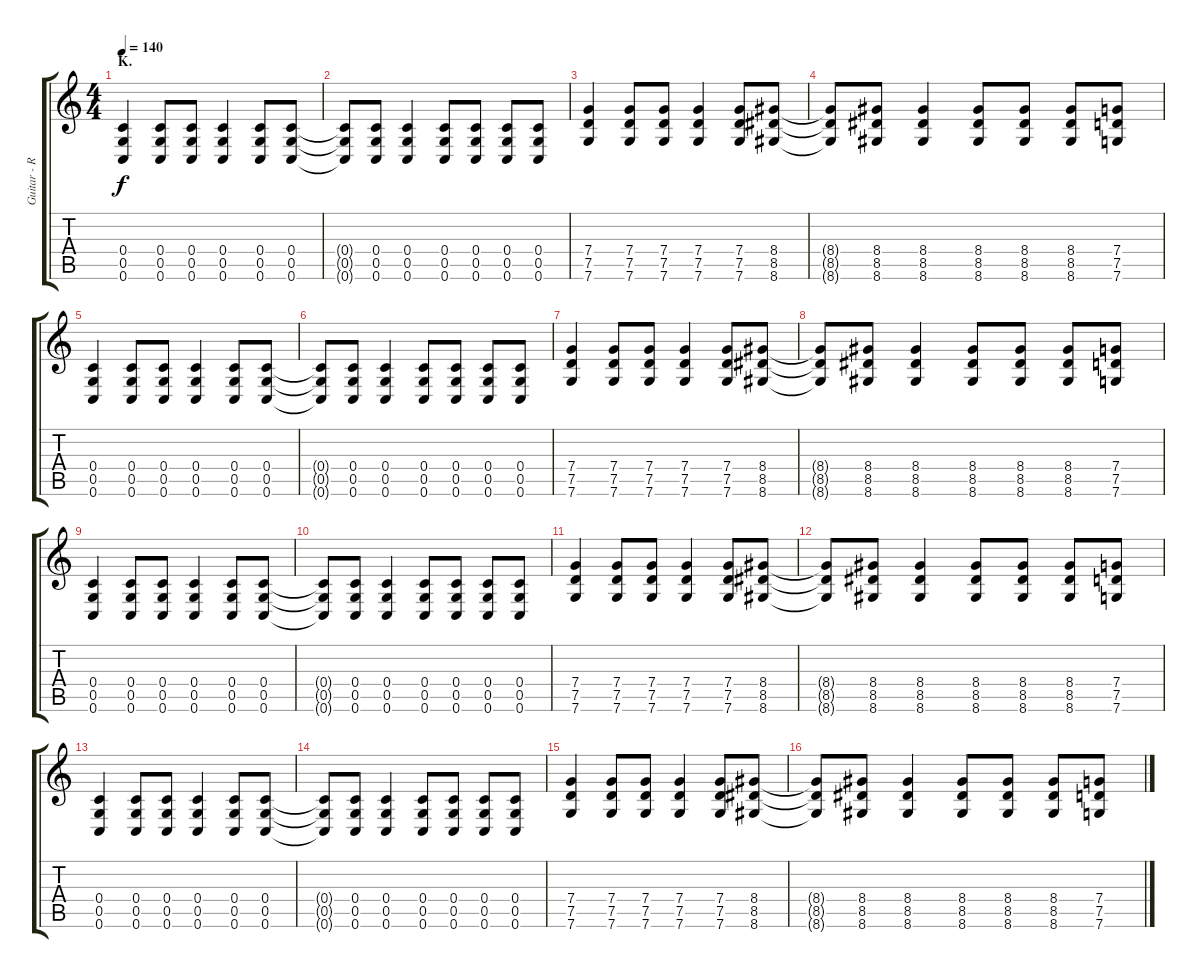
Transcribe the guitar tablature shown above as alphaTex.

\track ("Guitar - Right" "Guitar - R") {instrument distortionguitar}
\staff {score tabs}
\tuning (D4 A3 F3 C3 G2 C2) {hide}
\ts (4 4)
\section ("" "K.")
\tempo 140
\clef g2
\ks c
(0.4 0.5 0.6).4{dy f} (0.4 0.5 0.6).8 (0.4 0.5 0.6).8 (0.4 0.5 0.6).4 (0.4 0.5 0.6).8 (0.4 0.5 0.6).8 |
(0.4{t} 0.5{t} 0.6{t}).8 (0.4 0.5 0.6).8 (0.4 0.5 0.6).4 (0.4 0.5 0.6).8 (0.4 0.5 0.6).8 (0.4 0.5 0.6).8 (0.4 0.5 0.6).8 |
(7.4 7.5 7.6).4 (7.4 7.5 7.6).8 (7.4 7.5 7.6).8 (7.4 7.5 7.6).4 (7.4 7.5 7.6).8 (8.4 8.5 8.6).8 |
(8.4{t} 8.5{t} 8.6{t}).8 (8.4 8.5 8.6).8 (8.4 8.5 8.6).4 (8.4 8.5 8.6).8 (8.4 8.5 8.6).8 (8.4 8.5 8.6).8 (7.4 7.5 7.6).8 |
(0.4 0.5 0.6).4 (0.4 0.5 0.6).8 (0.4 0.5 0.6).8 (0.4 0.5 0.6).4 (0.4 0.5 0.6).8 (0.4 0.5 0.6).8 |
(0.4{t} 0.5{t} 0.6{t}).8 (0.4 0.5 0.6).8 (0.4 0.5 0.6).4 (0.4 0.5 0.6).8 (0.4 0.5 0.6).8 (0.4 0.5 0.6).8 (0.4 0.5 0.6).8 |
(7.4 7.5 7.6).4 (7.4 7.5 7.6).8 (7.4 7.5 7.6).8 (7.4 7.5 7.6).4 (7.4 7.5 7.6).8 (8.4 8.5 8.6).8 |
(8.4{t} 8.5{t} 8.6{t}).8 (8.4 8.5 8.6).8 (8.4 8.5 8.6).4 (8.4 8.5 8.6).8 (8.4 8.5 8.6).8 (8.4 8.5 8.6).8 (7.4 7.5 7.6).8 |
(0.4 0.5 0.6).4 (0.4 0.5 0.6).8 (0.4 0.5 0.6).8 (0.4 0.5 0.6).4 (0.4 0.5 0.6).8 (0.4 0.5 0.6).8 |
(0.4{t} 0.5{t} 0.6{t}).8 (0.4 0.5 0.6).8 (0.4 0.5 0.6).4 (0.4 0.5 0.6).8 (0.4 0.5 0.6).8 (0.4 0.5 0.6).8 (0.4 0.5 0.6).8 |
(7.4 7.5 7.6).4 (7.4 7.5 7.6).8 (7.4 7.5 7.6).8 (7.4 7.5 7.6).4 (7.4 7.5 7.6).8 (8.4 8.5 8.6).8 |
(8.4{t} 8.5{t} 8.6{t}).8 (8.4 8.5 8.6).8 (8.4 8.5 8.6).4 (8.4 8.5 8.6).8 (8.4 8.5 8.6).8 (8.4 8.5 8.6).8 (7.4 7.5 7.6).8 |
(0.4 0.5 0.6).4 (0.4 0.5 0.6).8 (0.4 0.5 0.6).8 (0.4 0.5 0.6).4 (0.4 0.5 0.6).8 (0.4 0.5 0.6).8 |
(0.4{t} 0.5{t} 0.6{t}).8 (0.4 0.5 0.6).8 (0.4 0.5 0.6).4 (0.4 0.5 0.6).8 (0.4 0.5 0.6).8 (0.4 0.5 0.6).8 (0.4 0.5 0.6).8 |
(7.4 7.5 7.6).4 (7.4 7.5 7.6).8 (7.4 7.5 7.6).8 (7.4 7.5 7.6).4 (7.4 7.5 7.6).8 (8.4 8.5 8.6).8 |
(8.4{t} 8.5{t} 8.6{t}).8 (8.4 8.5 8.6).8 (8.4 8.5 8.6).4 (8.4 8.5 8.6).8 (8.4 8.5 8.6).8 (8.4 8.5 8.6).8 (7.4 7.5 7.6).8
